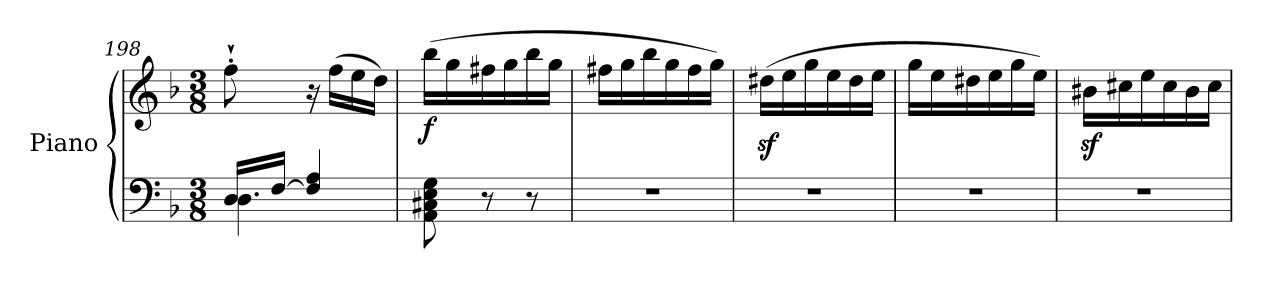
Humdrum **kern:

**kern	**kern	**dynam
*part1	*part1	*part1
*staff2	*staff1	*staff1/2
*I"Piano	*	*
*I'Pno	*	*
!!LO:PB:g=z
*clefF4	*clefG2	*
*k[b-]	*k[b-]	*
*M3/8	*M3/8	*
=198	=198	=198
*^	*	*
16D/LL	4.D\	8ff'`\	.
[16F/JJ	.	.	.
4F/] 4A/	.	16r	.
.	.	(>16ff\LL	.
.	.	16ee\	.
.	.	16dd\JJ)	.
*v	*v	*	*
=199	=199	=199
!	!	!LO:DY:b
8AA\ 8C#X\ 8E\ 8G\	(>16bb-\LL	f
.	16gg\	.
8r	16ff#X\	.
.	16gg\	.
8r	16bb-\	.
.	16gg\JJ	.
=200	=200	=200
4.r	16ff#X\LL	.
.	16gg\	.
.	16bb-\	.
.	16gg\	.
.	16ff#\	.
.	16gg\JJ)	.
=201	=201	=201
4.r	(>16dd#Xz<\LL	.
.	16ee\	.
.	16gg\	.
.	16ee\	.
.	16dd#\	.
.	16ee\JJ	.
=202	=202	=202
4.r	16gg\LL	.
.	16ee\	.
.	16dd#X\	.
.	16ee\	.
.	16gg\	.
.	16ee\JJ)	.
=203	=203	=203
4.r	16b#Xz<\LL	.
.	16cc#X\	.
.	16ee\	.
.	16cc#\	.
.	16b#\	.
.	16cc#\JJ	.
=	=	=
*-	*-	*-
